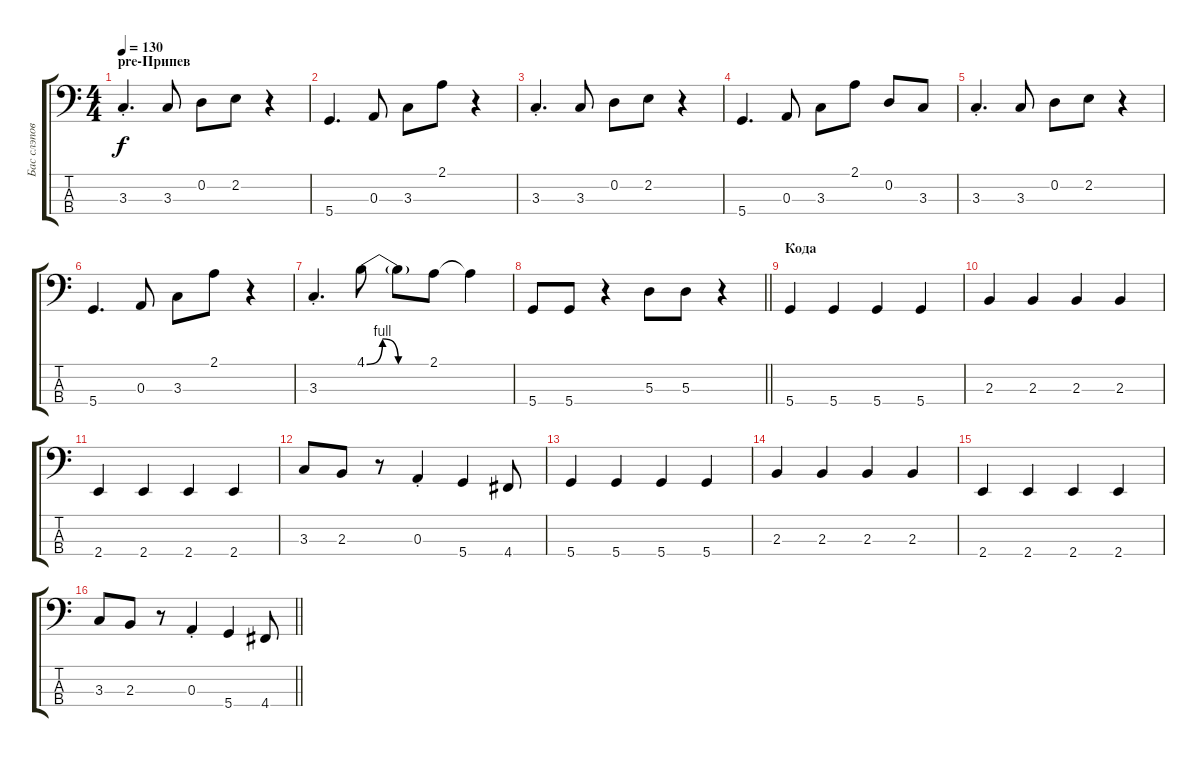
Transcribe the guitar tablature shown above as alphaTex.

\track ("Бас слэповый" "Бас слэпов") {instrument slapbass1}
\staff {score tabs}
\tuning (G2 D2 A1 D1) {hide}
\ts (4 4)
\section ("" "pre-Припев")
\tempo 130
\clef f4
\ks c
3.3{st}.4{d dy f} 3.3.8 0.2.8 2.2.8 r.4 |
5.4.4{d} 0.3.8 3.3.8 2.1.8 r.4 |
3.3{st}.4{d} 3.3.8 0.2.8 2.2.8 r.4 |
5.4.4{d} 0.3.8 3.3.8 2.1.8 0.2.8 3.3.8 |
3.3{st}.4{d} 3.3.8 0.2.8 2.2.8 r.4 |
5.4.4{d} 0.3.8 3.3.8 2.1.8 r.4 |
3.3{st}.4{d} 4.1{be (custom 0 0 15 4 30 0 60 0)}.8 4.1{t}.8 2.1.8 2.1{t}.4 |
\barLineRight lightlight
5.4.8 5.4.8 r.4 5.3.8 5.3.8 r.4 |
\section ("" "Кода")
5.4.4 5.4.4 5.4.4 5.4.4 |
2.3.4 2.3.4 2.3.4 2.3.4 |
2.4.4 2.4.4 2.4.4 2.4.4 |
3.3.8 2.3.8 r.8 0.3{st}.4 5.4.4 4.4.8 |
5.4.4 5.4.4 5.4.4 5.4.4 |
2.3.4 2.3.4 2.3.4 2.3.4 |
2.4.4 2.4.4 2.4.4 2.4.4 |
\barLineRight lightlight
3.3.8 2.3.8 r.8 0.3{st}.4 5.4.4 4.4.8
